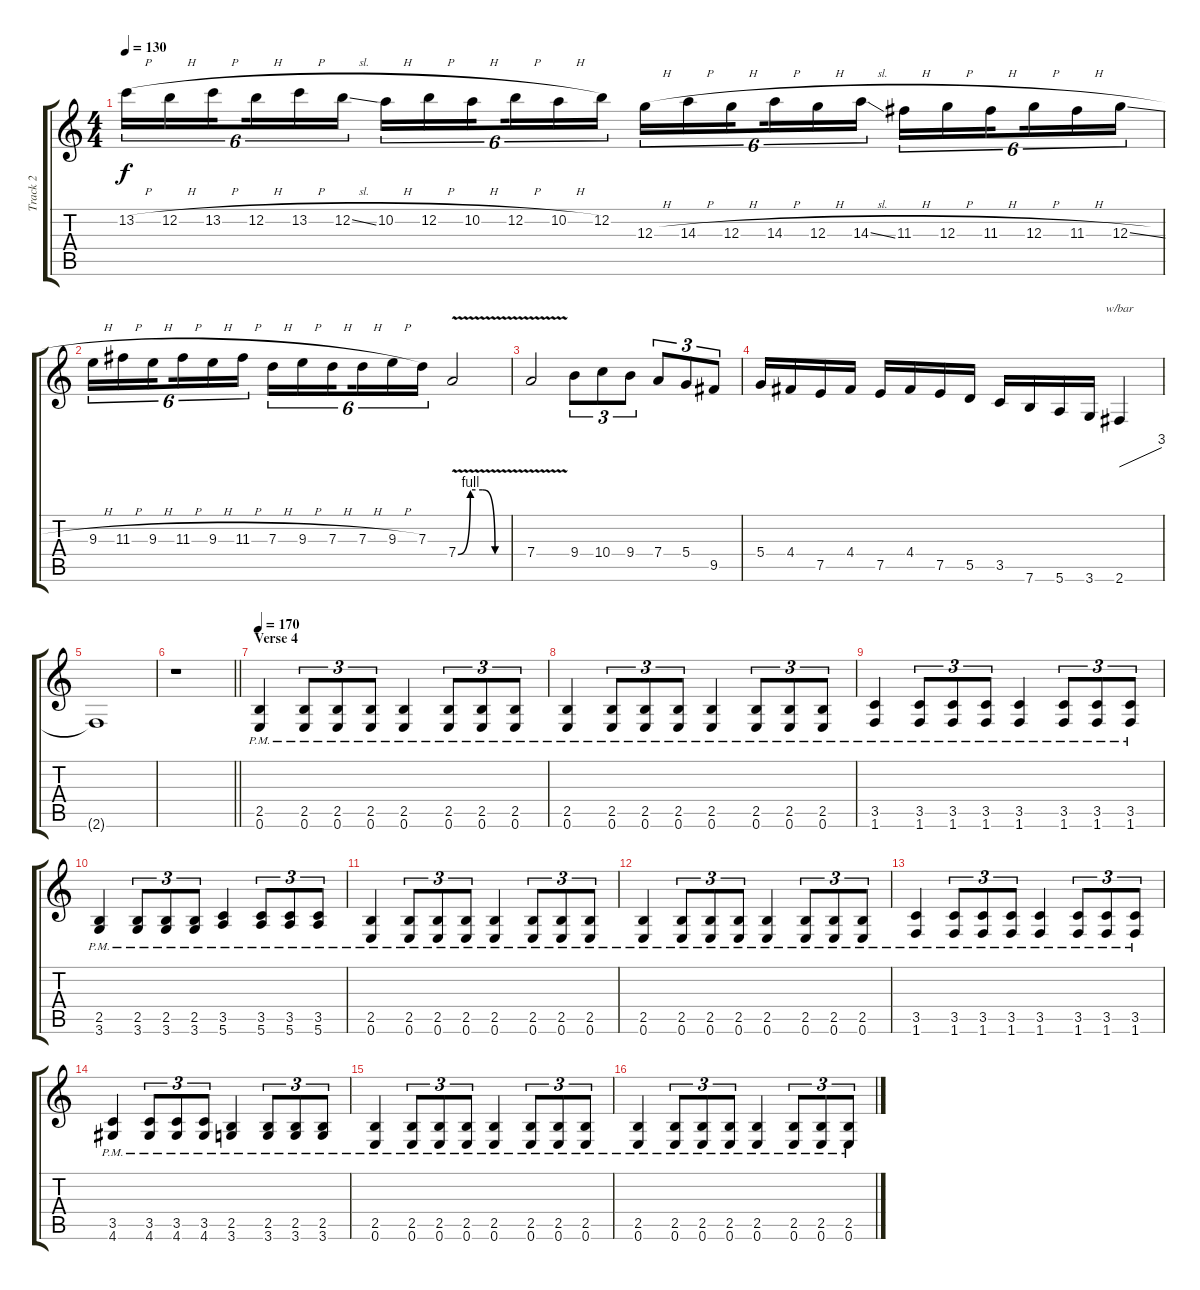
\track ("Track 2" "Track 2") {instrument distortionguitar}
\staff {score tabs}
\tuning (E4 B3 G3 D3 A2 E2) {hide}
\ts (4 4)
\tempo 130
\clef g2
\ks c
13.2{h}.16{tu (6 4) dy f} 12.2{h}.16{tu (6 4)} 13.2{h}.16{tu (6 4) beam splitsecondary} 12.2{h}.16{tu (6 4)} 13.2{h}.16{tu (6 4)} 12.2{sl}.16{tu (6 4)} 10.2{h}.16{tu (6 4)} 12.2{h}.16{tu (6 4)} 10.2{h}.16{tu (6 4) beam splitsecondary} 12.2{h}.16{tu (6 4)} 10.2{h}.16{tu (6 4)} 12.2.16{tu (6 4)} 12.3{h}.16{tu (6 4)} 14.3{h}.16{tu (6 4)} 12.3{h}.16{tu (6 4) beam splitsecondary} 14.3{h}.16{tu (6 4)} 12.3{h}.16{tu (6 4)} 14.3{sl}.16{tu (6 4)} 11.3{h}.16{tu (6 4)} 12.3{h}.16{tu (6 4)} 11.3{h}.16{tu (6 4) beam splitsecondary} 12.3{h}.16{tu (6 4)} 11.3{h}.16{tu (6 4)} 12.3{sl}.16{tu (6 4)} |
9.3{h}.16{tu (6 4)} 11.3{h}.16{tu (6 4)} 9.3{h}.16{tu (6 4) beam splitsecondary} 11.3{h}.16{tu (6 4)} 9.3{h}.16{tu (6 4)} 11.3{h}.16{tu (6 4)} 7.3{h}.16{tu (6 4)} 9.3{h}.16{tu (6 4)} 7.3{h}.16{tu (6 4) beam splitsecondary} 7.3{h}.16{tu (6 4)} 9.3{h}.16{tu (6 4)} 7.3.16{tu (6 4)} 7.4{be (custom 0 0 15 4 30 4 45 0 60 0) v}.2 |
7.4{v}.2 9.4.8{tu (3 2)} 10.4.8{tu (3 2)} 9.4.8{tu (3 2)} 7.4.8{tu (3 2)} 5.4.8{tu (3 2)} 9.5.8{tu (3 2)} |
5.4.16 4.4.16 7.5.16 4.4.16 7.5.16 4.4.16 7.5.16 5.5.16 3.5.16 7.6.16 5.6.16 3.6.16 2.6.4{tbe (dive default 0 0 60 12)} |
2.6{t}.1 |
\barLineRight lightlight
r.1 |
\section ("" "Verse 4")
\tempo 170
(2.5{pm} 0.6{pm}).4 (2.5{pm} 0.6{pm}).8{tu (3 2)} (2.5{pm} 0.6{pm}).8{tu (3 2)} (2.5{pm} 0.6{pm}).8{tu (3 2)} (2.5{pm} 0.6{pm}).4 (2.5{pm} 0.6{pm}).8{tu (3 2)} (2.5{pm} 0.6{pm}).8{tu (3 2)} (2.5{pm} 0.6{pm}).8{tu (3 2)} |
(2.5{pm} 0.6{pm}).4 (2.5{pm} 0.6{pm}).8{tu (3 2)} (2.5{pm} 0.6{pm}).8{tu (3 2)} (2.5{pm} 0.6{pm}).8{tu (3 2)} (2.5{pm} 0.6{pm}).4 (2.5{pm} 0.6{pm}).8{tu (3 2)} (2.5{pm} 0.6{pm}).8{tu (3 2)} (2.5{pm} 0.6{pm}).8{tu (3 2)} |
(3.5{pm} 1.6{pm}).4 (3.5{pm} 1.6{pm}).8{tu (3 2)} (3.5{pm} 1.6{pm}).8{tu (3 2)} (3.5{pm} 1.6{pm}).8{tu (3 2)} (3.5{pm} 1.6{pm}).4 (3.5{pm} 1.6{pm}).8{tu (3 2)} (3.5{pm} 1.6{pm}).8{tu (3 2)} (3.5{pm} 1.6{pm}).8{tu (3 2)} |
(2.5{pm} 3.6{pm}).4 (2.5{pm} 3.6{pm}).8{tu (3 2)} (2.5{pm} 3.6{pm}).8{tu (3 2)} (2.5{pm} 3.6{pm}).8{tu (3 2)} (3.5{pm} 5.6{pm}).4 (3.5{pm} 5.6{pm}).8{tu (3 2)} (3.5{pm} 5.6{pm}).8{tu (3 2)} (3.5{pm} 5.6{pm}).8{tu (3 2)} |
(2.5{pm} 0.6{pm}).4 (2.5{pm} 0.6{pm}).8{tu (3 2)} (2.5{pm} 0.6{pm}).8{tu (3 2)} (2.5{pm} 0.6{pm}).8{tu (3 2)} (2.5{pm} 0.6{pm}).4 (2.5{pm} 0.6{pm}).8{tu (3 2)} (2.5{pm} 0.6{pm}).8{tu (3 2)} (2.5{pm} 0.6{pm}).8{tu (3 2)} |
(2.5{pm} 0.6{pm}).4 (2.5{pm} 0.6{pm}).8{tu (3 2)} (2.5{pm} 0.6{pm}).8{tu (3 2)} (2.5{pm} 0.6{pm}).8{tu (3 2)} (2.5{pm} 0.6{pm}).4 (2.5{pm} 0.6{pm}).8{tu (3 2)} (2.5{pm} 0.6{pm}).8{tu (3 2)} (2.5{pm} 0.6{pm}).8{tu (3 2)} |
(3.5{pm} 1.6{pm}).4 (3.5{pm} 1.6{pm}).8{tu (3 2)} (3.5{pm} 1.6{pm}).8{tu (3 2)} (3.5{pm} 1.6{pm}).8{tu (3 2)} (3.5{pm} 1.6{pm}).4 (3.5{pm} 1.6{pm}).8{tu (3 2)} (3.5{pm} 1.6{pm}).8{tu (3 2)} (3.5{pm} 1.6{pm}).8{tu (3 2)} |
(3.5{pm} 4.6{pm}).4 (3.5{pm} 4.6{pm}).8{tu (3 2)} (3.5{pm} 4.6{pm}).8{tu (3 2)} (3.5{pm} 4.6{pm}).8{tu (3 2)} (2.5{pm} 3.6{pm}).4 (2.5{pm} 3.6{pm}).8{tu (3 2)} (2.5{pm} 3.6{pm}).8{tu (3 2)} (2.5{pm} 3.6{pm}).8{tu (3 2)} |
(2.5{pm} 0.6{pm}).4 (2.5{pm} 0.6{pm}).8{tu (3 2)} (2.5{pm} 0.6{pm}).8{tu (3 2)} (2.5{pm} 0.6{pm}).8{tu (3 2)} (2.5{pm} 0.6{pm}).4 (2.5{pm} 0.6{pm}).8{tu (3 2)} (2.5{pm} 0.6{pm}).8{tu (3 2)} (2.5{pm} 0.6{pm}).8{tu (3 2)} |
(2.5{pm} 0.6{pm}).4 (2.5{pm} 0.6{pm}).8{tu (3 2)} (2.5{pm} 0.6{pm}).8{tu (3 2)} (2.5{pm} 0.6{pm}).8{tu (3 2)} (2.5{pm} 0.6{pm}).4 (2.5{pm} 0.6{pm}).8{tu (3 2)} (2.5{pm} 0.6{pm}).8{tu (3 2)} (2.5{pm} 0.6{pm}).8{tu (3 2)}
